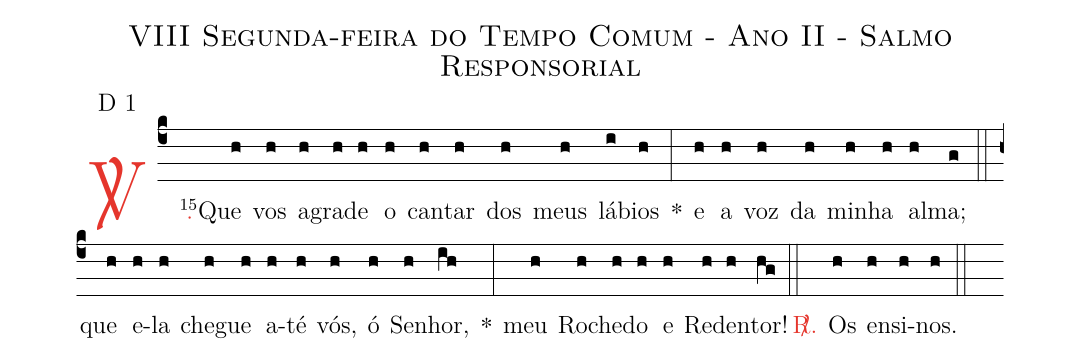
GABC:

name: VIII Segunda-feira do Tempo Comum - Ano II - Salmo Responsorial;
mode: D 1;
%%
(c4)

<c><sp>V/</sp>.</c>() <v>\VSup{15}</v>Que(h) vos(h) a(h)gra(h)de(h) o(h) can(h)tar(h) dos(h) meus(h) lá(i)bios(h) *(:)
e(h) a(h) voz(h) da(h) mi(h)nha(h) al(h)ma;(g)

(::)

que(h) e(h)la(h) che(h)gue(h) a(h)té(h) vós,(h) ó(h) Se(h)nhor,(ih) *(:)
meu(h) Ro(h)che(h)do(h) e(h) Re(h)den(h)tor!(hg)

(::)

<c><sp>R/</sp>.</c>() Os(h) en(h)si(h)nos.(h)

(::)
